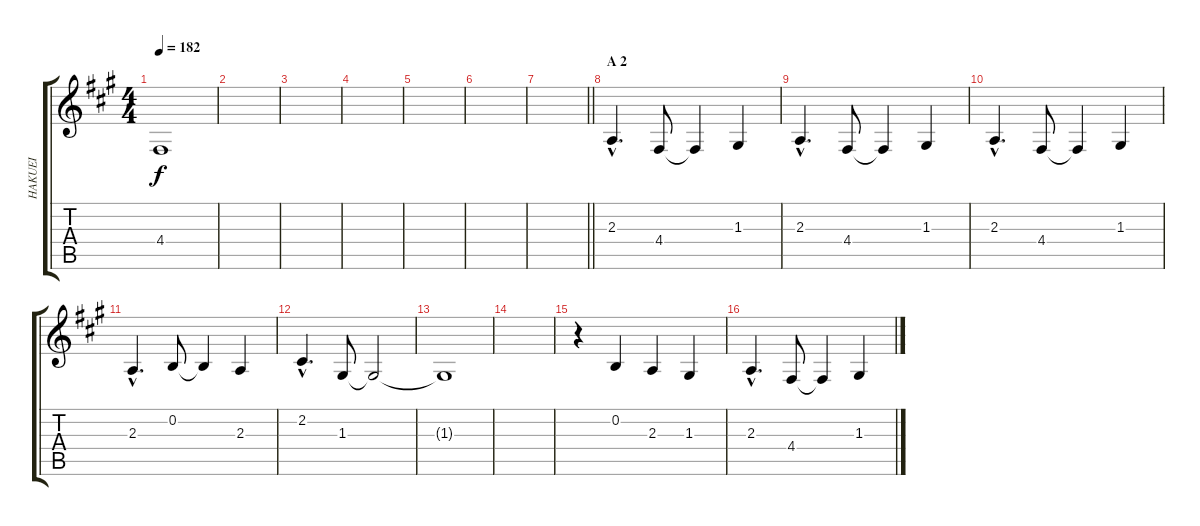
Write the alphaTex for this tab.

\track ("HAKUEI" "HAKUEI") {instrument oboe}
\staff {score tabs}
\tuning (E4 B3 G3 D3 A2 E2) {hide}
\ts (4 4)
\tempo 182
\clef g2
\ks a
4.4{t}.1{dy f} |
|
|
|
|
|
\barLineRight lightlight
|
\section ("" "A 2")
2.3{hac}.4{d} 4.4.8 4.4{t}.4 1.3.4 |
2.3{hac}.4{d} 4.4.8 4.4{t}.4 1.3.4 |
2.3{hac}.4{d} 4.4.8 4.4{t}.4 1.3.4 |
2.3{hac}.4{d} 0.2.8 0.2{t}.4 2.3.4 |
2.2{hac}.4{d} 1.3.8 1.3{t}.2 |
1.3{t}.1 |
|
r.4 0.2.4 2.3.4 1.3.4 |
2.3{hac}.4{d} 4.4.8 4.4{t}.4 1.3.4
